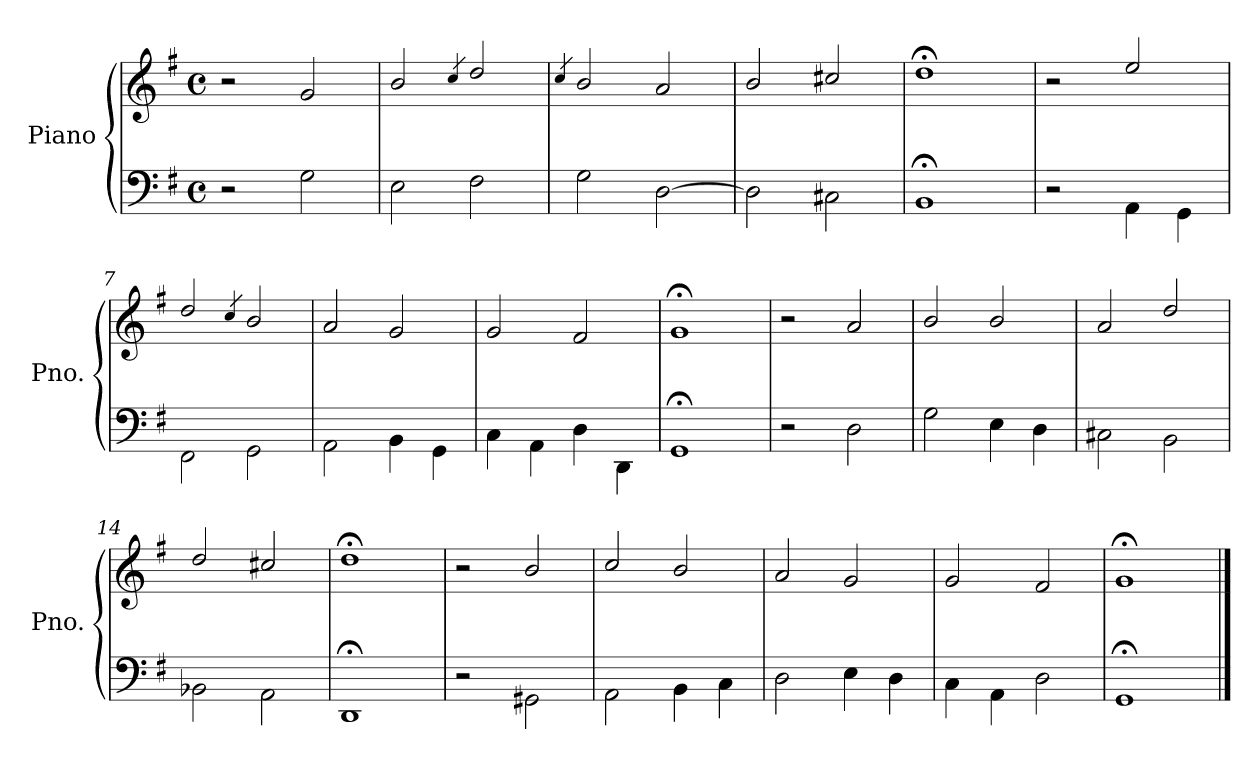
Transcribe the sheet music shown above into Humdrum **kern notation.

**kern	**kern
*part1	*part1
*staff2	*staff1
*I"Piano	*
*I'Pno.	*
*clefF4	*clefG2
*k[f#]	*k[f#]
*G:	*G:
*M4/4	*M4/4
*met(c)	*met(c)
=1	=1
2r	2r
2G\	2g/
=2	=2
2E\	2b/
.	4qcc/
2F#\	2dd/
=3	=3
.	4qcc/
2G\	2b/
[<2D\	2a/
=4	=4
2D\]	2b/
2C#X\	2cc#X/
=5	=5
1BB;	1dd;<
=6	=6
2r	2r
4AA\	2ee/
4GG\	.
=7	=7
2FF#\	2dd/
.	4qcc/
2GG\	2b/
=8	=8
2AA\	2a/
4BB\	2g/
4GG\	.
=9	=9
4C\	2g/
4AA\	.
4D\	2f#/
4DD\	.
=10	=10
1GG;	1g;<
!!LO:LB:g=z
=11	=11
2r	2r
2D\	2a/
=12	=12
2G\	2b/
4E\	2b/
4D\	.
=13	=13
2C#X\	2a/
2BB\	2dd/
=14	=14
2BB-X\	2dd/
2AA\	2cc#X/
=15	=15
1DD;	1dd;<
=16	=16
2r	2r
2GG#X\	2b/
=17	=17
2AA\	2cc/
4BB\	2b/
4C\	.
=18	=18
2D\	2a/
4E\	2g/
4D\	.
=19	=19
4C\	2g/
4AA\	.
2D\	2f#/
=20	=20
1GG;	1g;<
==	==
*-	*-
